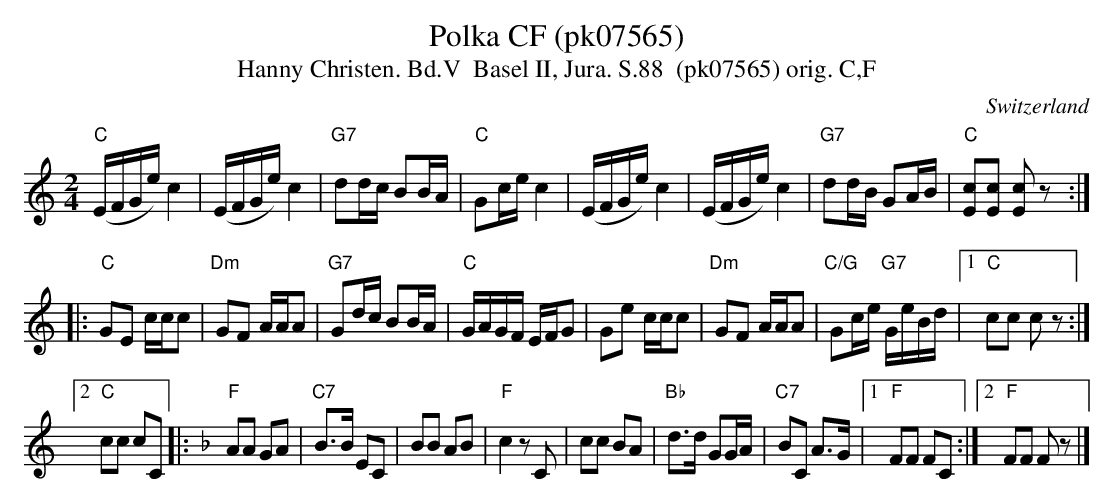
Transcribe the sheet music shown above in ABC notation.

X:1
T: Polka CF (pk07565)
T:Hanny Christen. Bd.V  Basel II, Jura. S.88  (pk07565) orig. C,F
M:2/4
L:1/16
O:Switzerland
K:C major
("C"EFGe)c4 | (EFGe)c4 | "G7"d2dc B2BA | "C"G2cec4 | (EFGe)c4 | (EFGe)c4 | "G7"d2dB G2AB | "C"[Ec]2[Ec]2 [Ec]2z2 ::
"C"G2E2 ccc2 | "Dm"G2F2 AAA2 | "G7"G2dc B2BA | "C"GAGF EFG2 | G2e2 ccc2 | "Dm"G2F2 AAA2 | "C/G"G2ce "G7"GeBd |1 "C"c2c2 c2z2 :|2
"C"c2c2 c2C2 |: [K:F] [L:1/8] "F"AA GA | "C7"B>B EC | BB AB | "F"c2zC | cc BA | "Bb"d>d GG/A/ | "C7"BC A>G |1 "F"FF FC :|2 "F"FF Fz |]
